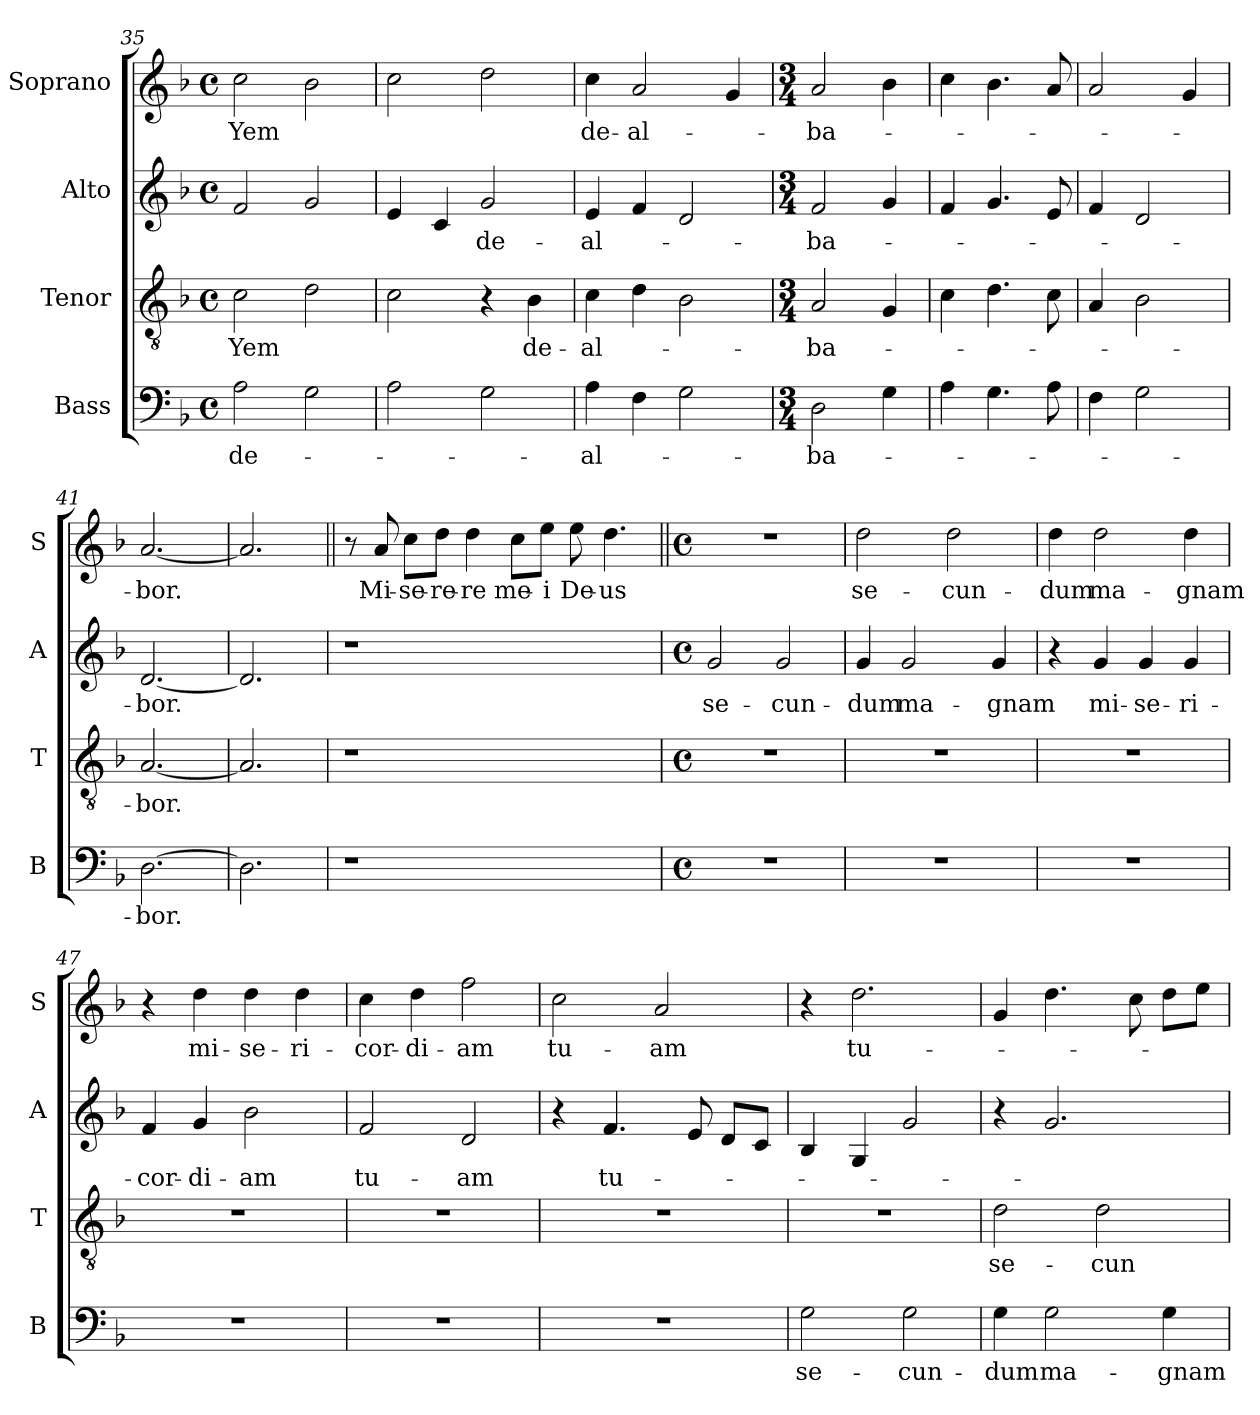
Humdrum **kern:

**kern	**text	**kern	**text	**kern	**text	**kern	**text
*part4	*part4	*part3	*part3	*part2	*part2	*part1	*part1
*staff4	*staff4	*staff3	*staff3	*staff2	*staff2	*staff1	*staff1
*I"Bass	*	*I"Tenor	*	*I"Alto	*	*I"Soprano	*
*I'B	*	*I'T	*	*I'A	*	*I'S	*
*clefF4	*	*clefGv2	*	*clefG2	*	*clefG2	*
*k[b-]	*	*k[b-]	*	*k[b-]	*	*k[b-]	*
*F:	*	*F:	*	*F:	*	*F:	*
*M4/4	*	*M4/4	*	*M4/4	*	*M4/4	*
*met(c)	*	*met(c)	*	*met(c)	*	*met(c)	*
=35	=35	=35	=35	=35	=35	=35	=35
!	!LO:LY:b:cj	!	!LO:LY:b	!	!	!	!LO:LY:b
2A\	de-	2c\	-Yem	2f/	.	2cc\	-Yem
2G\	.	2d\	.	2g/	.	2b-\	.
=36	=36	=36	=36	=36	=36	=36	=36
2A\	.	2c\	.	4e/	.	2cc\	.
.	.	.	.	4c/	.	.	.
!	!	!	!	!	!LO:LY:b:cj	!	!
2G\	.	4r	.	2g/	de-	2dd\	.
!	!	!	!LO:LY:b:cj	!	!	!	!
.	.	4B-\	de-	.	.	.	.
=37	=37	=37	=37	=37	=37	=37	=37
!	!LO:LY:b:cj	!	!LO:LY:b:cj	!	!LO:LY:b:cj	!	!LO:LY:b
4A\	-al-	4c\	-al-	4e/	-al-	4cc\	de-
!	!	!	!	!	!	!	!LO:LY:b:rj
4F\	.	4d\	.	4f/	.	2a/	-al-
2G\	.	2B-\	.	2d/	.	.	.
.	.	.	.	.	.	4g/	.
!!LO:PB:g=z
=38	=38	=38	=38	=38	=38	=38	=38
*M3/4	*	*M3/4	*	*M3/4	*	*M3/4	*
!	!LO:LY:b:cj	!	!LO:LY:b:cj	!	!LO:LY:b:cj	!	!LO:LY:b:cj
2D\	-ba-	2A/	-ba-	2f/	-ba-	2a/	-ba-
4G\	.	4G/	.	4g/	.	4b-\	.
=39	=39	=39	=39	=39	=39	=39	=39
4A\	.	4c\	.	4f/	.	4cc\	.
4.G\	.	4.d\	.	4.g/	.	4.b-\	.
8A\	.	8c\	.	8e/	.	8a/	.
=40	=40	=40	=40	=40	=40	=40	=40
4F\	.	4A/	.	4f/	.	2a/	.
2G\	.	2B-\	.	2d/	.	.	.
.	.	.	.	.	.	4g/	.
=41	=41	=41	=41	=41	=41	=41	=41
!	!LO:LY:b	!	!LO:LY:b	!	!LO:LY:b	!	!LO:LY:b
[>2.D\	-bor.	[<2.A/	-bor.	[<2.d/	-bor.	[<2.a/	-bor.
=42	=42	=42	=42	=42	=42	=42	=42
2.D\]	.	2.A/]	.	2.d/]	.	2.a/]	.
=43	=43||	=43	=43||	=43	=43||	=43||	=43||
!LO:N:vis=1	!	!LO:N:vis=1	!	!LO:N:vis=1	!	!	!
2.r	.	2.r	.	2.r	.	8r	.
!	!	!	!	!	!	!	!LO:LY:b
.	.	.	.	.	.	8a/	Mi-
!	!	!	!	!	!	!	!LO:LY:b:cj
.	.	.	.	.	.	8cc\L	-se-
!	!	!	!	!	!	!	!LO:LY:b:cj
.	.	.	.	.	.	8dd\J	-re-
!	!	!	!	!	!	!	!LO:LY:b:rj
.	.	.	.	.	.	4dd\	-re
!	!	!	!	!	!	!	!LO:LY:b:cj
2.ryy	.	2.ryy	.	2.ryy	.	8cc\L	me-
!	!	!	!	!	!	!	!LO:LY:b:rj
.	.	.	.	.	.	8ee\J	-i
!	!	!	!	!	!	!	!LO:LY:b
.	.	.	.	.	.	8ee\	De-
!	!	!	!	!	!	!	!LO:LY:b:rj
.	.	.	.	.	.	4.dd\	-us
=44	=44||	=44	=44||	=44	=44||	=44||	=44||
*M4/4	*	*M4/4	*	*M4/4	*	*M4/4	*
*met(c)	*	*met(c)	*	*met(c)	*	*met(c)	*
!	!	!	!	!	!LO:LY:b:cj	!	!
1r	.	1r	.	2g/	se-	1r	.
!	!	!	!	!	!LO:LY:b:cj	!	!
.	.	.	.	2g/	-cun-	.	.
=45	=45	=45	=45	=45	=45	=45	=45
!	!	!	!	!	!LO:LY:b:cj	!	!LO:LY:b:cj
1r	.	1r	.	4g/	-dum	2dd\	se-
!	!	!	!	!	!LO:LY:b	!	!
.	.	.	.	2g/	ma-	.	.
!	!	!	!	!	!	!	!LO:LY:b:cj
.	.	.	.	.	.	2dd\	-cun-
!	!	!	!	!	!LO:LY:b:cj	!	!
.	.	.	.	4g/	-gnam	.	.
!!LO:LB:g=z
=46	=46	=46	=46	=46	=46	=46	=46
!	!	!	!	!	!	!	!LO:LY:b:cj
1r	.	1r	.	4r	.	4dd\	-dum
!	!	!	!	!	!LO:LY:b	!	!LO:LY:b:cj
.	.	.	.	4g/	mi-	2dd\	ma-
!	!	!	!	!	!LO:LY:b:cj	!	!
.	.	.	.	4g/	-se-	.	.
!	!	!	!	!	!LO:LY:b:rj	!	!LO:LY:b:cj
.	.	.	.	4g/	-ri-	4dd\	-gnam
=47	=47	=47	=47	=47	=47	=47	=47
!	!	!	!	!	!LO:LY:b	!	!
1r	.	1r	.	4f/	-cor-	4r	.
!	!	!	!	!	!LO:LY:b:cj	!	!LO:LY:b
.	.	.	.	4g/	-di-	4dd\	mi-
!	!	!	!	!	!LO:LY:b:rj	!	!LO:LY:b:cj
.	.	.	.	2b-\	-am	4dd\	-se-
!	!	!	!	!	!	!	!LO:LY:b:cj
.	.	.	.	.	.	4dd\	-ri-
=48	=48	=48	=48	=48	=48	=48	=48
!	!	!	!	!	!LO:LY:b:cj	!	!LO:LY:b
1r	.	1r	.	2f/	tu-	4cc\	-cor-
!	!	!	!	!	!	!	!LO:LY:b:cj
.	.	.	.	.	.	4dd\	-di-
!	!	!	!	!	!LO:LY:b:cj	!	!LO:LY:b:rj
.	.	.	.	2d/	-am	2ff\	-am
=49	=49	=49	=49	=49	=49	=49	=49
!	!	!	!	!	!	!	!LO:LY:b:cj
1r	.	1r	.	4r	.	2cc\	tu-
!	!	!	!	!	!LO:LY:b:cj	!	!
.	.	.	.	4.f/	tu-	.	.
!	!	!	!	!	!	!	!LO:LY:b:cj
.	.	.	.	.	.	2a/	-am
.	.	.	.	8e/	.	.	.
.	.	.	.	8d/L	.	.	.
.	.	.	.	8c/J	.	.	.
=50	=50	=50	=50	=50	=50	=50	=50
!	!LO:LY:b:cj	!	!	!	!	!	!
2G\	se-	1r	.	4B-/	.	4r	.
!	!	!	!	!	!	!	!LO:LY:b:cj
.	.	.	.	4G/	.	2.dd\	tu-
!	!LO:LY:b:cj	!	!	!	!	!	!
2G\	-cun-	.	.	2g/	.	.	.
=51	=51	=51	=51	=51	=51	=51	=51
!	!LO:LY:b:cj	!	!LO:LY:b:cj	!	!	!	!
4G\	-dum	2d\	se-	4r	.	4g/	.
!	!LO:LY:b:cj	!	!	!	!	!	!
2G\	ma-	.	.	2.g/	.	4.dd\	.
!	!	!	!LO:LY:b:cj	!	!	!	!
.	.	2d\	-cun-	.	.	.	.
.	.	.	.	.	.	8cc\	.
!	!LO:LY:b:cj	!	!	!	!	!	!
4G\	-gnam	.	.	.	.	8dd\L	.
.	.	.	.	.	.	8ee\J	.
=	=	=	=	=	=	=	=
*-	*-	*-	*-	*-	*-	*-	*-
